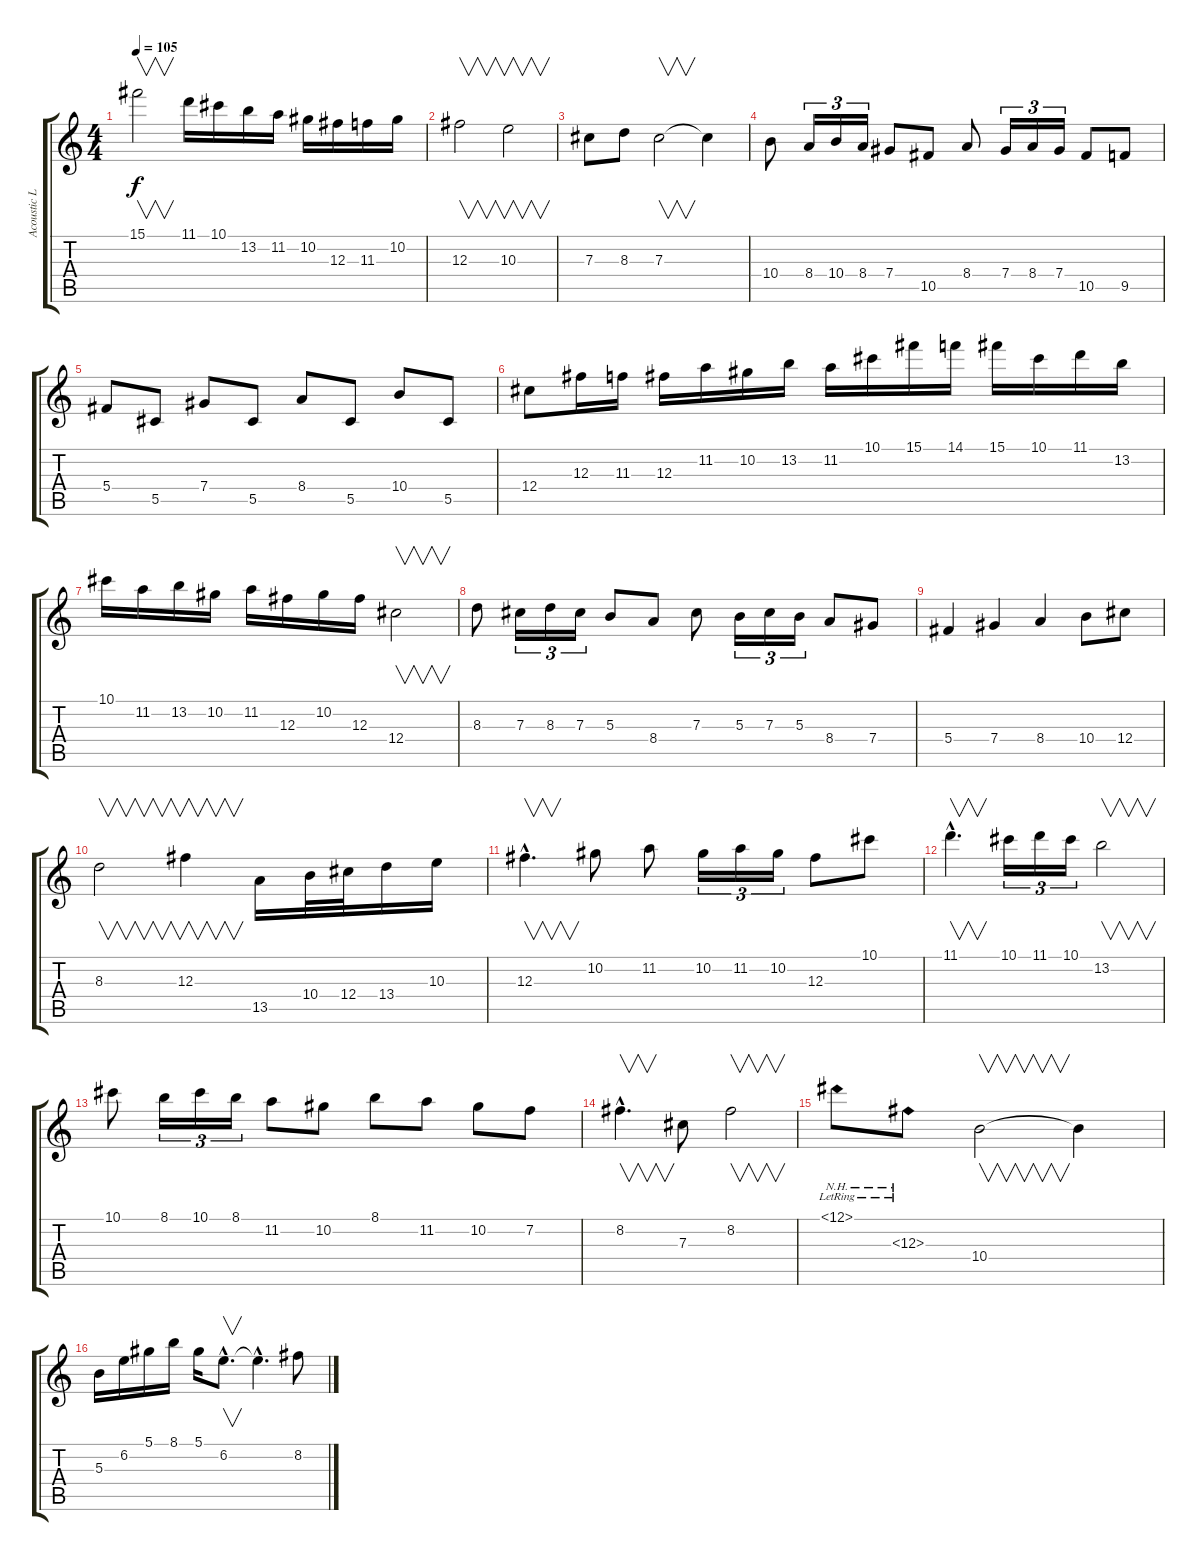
\track ("Acoustic Lead" "Acoustic L") {instrument acousticguitarnylon}
\staff {score tabs}
\tuning (Eb4 Bb3 Gb3 Db3 Ab2 Eb2) {hide}
\ts (4 4)
\tempo 105
\clef g2
\ks c
15.1.2{v dy f} 11.1.16 10.1.16 13.2.16 11.2.16 10.2.16 12.3.16 11.3.16 10.2.16 |
12.3.2{v} 10.3.2{v} |
7.3.8 8.3.8 7.3.2{v} 7.3{t}.4 |
10.4.8 8.4.16{tu (3 2)} 10.4.16{tu (3 2)} 8.4.16{tu (3 2)} 7.4.8 10.5.8 8.4.8 7.4.16{tu (3 2)} 8.4.16{tu (3 2)} 7.4.16{tu (3 2)} 10.5.8 9.5.8 |
5.4.8 5.5.8 7.4.8 5.5.8 8.4.8 5.5.8 10.4.8 5.5.8 |
12.4.8 12.3.16 11.3.16 12.3.16 11.2.16 10.2.16 13.2.16 11.2.16 10.1.16 15.1.16 14.1.16 15.1.16 10.1.16 11.1.16 13.2.16 |
10.1.16 11.2.16 13.2.16 10.2.16 11.2.16 12.3.16 10.2.16 12.3.16 12.4.2{v} |
8.3.8 7.3.16{tu (3 2)} 8.3.16{tu (3 2)} 7.3.16{tu (3 2)} 5.3.8 8.4.8 7.3.8 5.3.16{tu (3 2)} 7.3.16{tu (3 2)} 5.3.16{tu (3 2)} 8.4.8 7.4.8 |
5.4.4 7.4.4 8.4.4 10.4.8 12.4.8 |
8.3.2{v} 12.3.4{v} 13.5.16 10.4.32 12.4.32 13.4.16 10.3.16 |
12.3{hac}.4{v d} 10.2.8 11.2.8 10.2.16{tu (3 2)} 11.2.16{tu (3 2)} 10.2.16{tu (3 2)} 12.3.8 10.1.8 |
11.1{hac}.4{v d} 10.1.16{tu (3 2)} 11.1.16{tu (3 2)} 10.1.16{tu (3 2)} 13.2.2{v} |
10.1.8 8.1.16{tu (3 2)} 10.1.16{tu (3 2)} 8.1.16{tu (3 2)} 11.2.8 10.2.8 8.1.8 11.2.8 10.2.8 7.2.8 |
8.2{hac}.4{v d} 7.3.8 8.2.2{v} |
12.1{nh lr}.8 12.3{nh lr}.8 10.4.2{v} 10.4{t}.4 |
5.3.16 6.2.16 5.1.16 8.1.16 5.1.16 6.2{hac}.8{v d} 6.2{hac t}.4{d} 8.2.8
